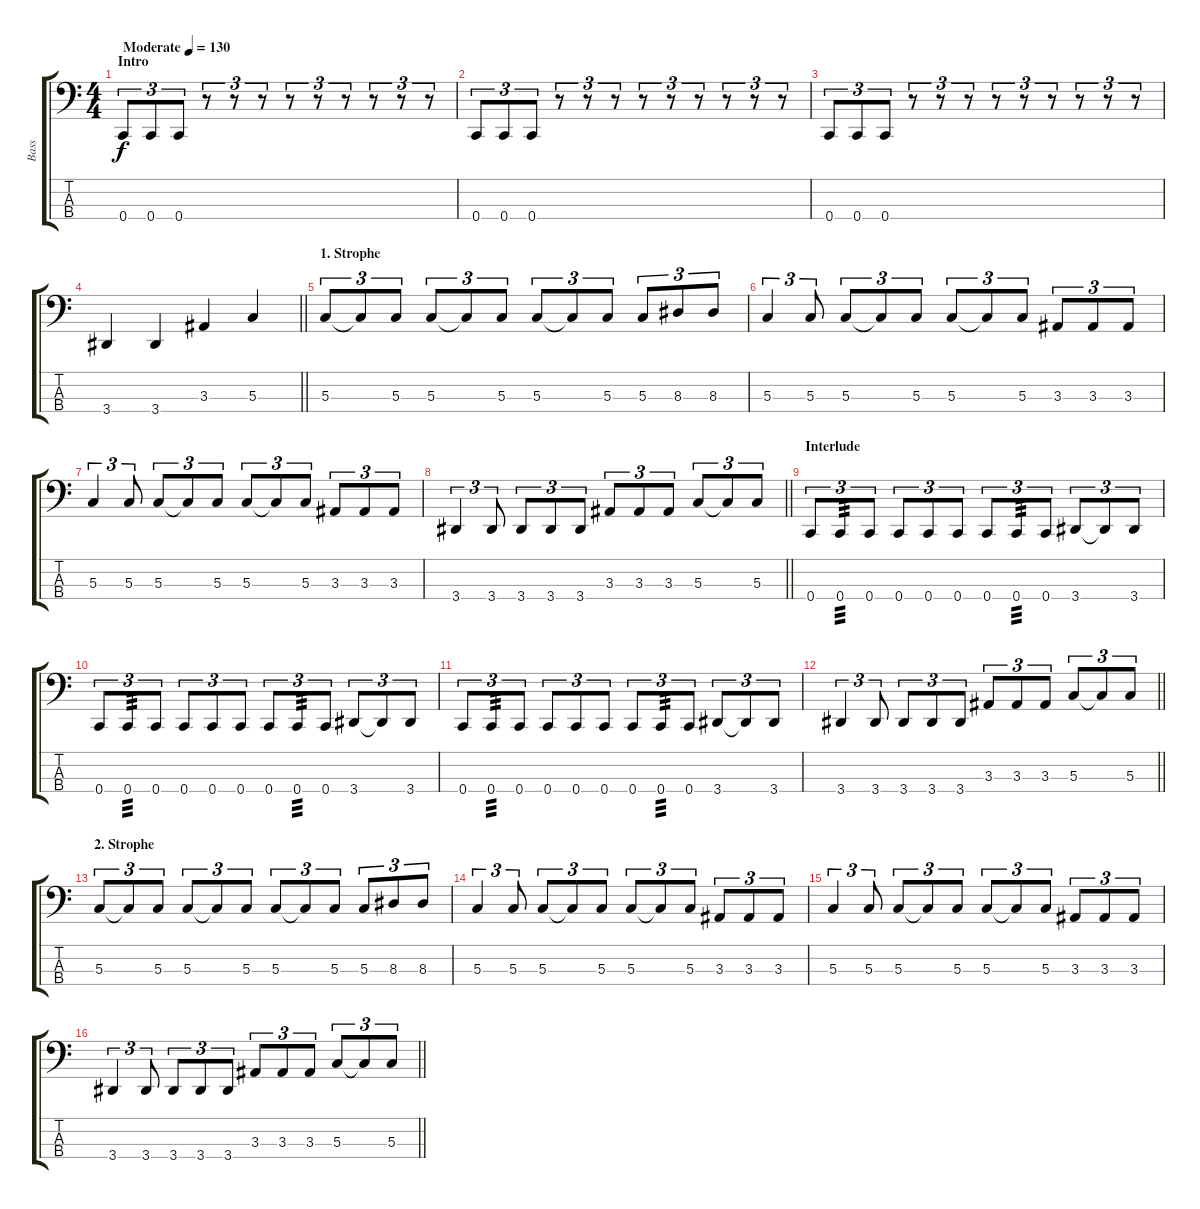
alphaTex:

\track ("Bass" "Bass") {instrument electricbassfinger}
\staff {score tabs}
\tuning (F2 C2 G1 C1) {hide}
\ts (4 4)
\section ("" "Intro")
\tempo (130 "Moderate")
\clef f4
\ks c
0.4.8{tu (3 2) dy f instrument electricbassfinger} 0.4.8{tu (3 2)} 0.4.8{tu (3 2)} r.8{tu (3 2)} r.8{tu (3 2)} r.8{tu (3 2)} r.8{tu (3 2)} r.8{tu (3 2)} r.8{tu (3 2)} r.8{tu (3 2)} r.8{tu (3 2)} r.8{tu (3 2)} |
0.4.8{tu (3 2)} 0.4.8{tu (3 2)} 0.4.8{tu (3 2)} r.8{tu (3 2)} r.8{tu (3 2)} r.8{tu (3 2)} r.8{tu (3 2)} r.8{tu (3 2)} r.8{tu (3 2)} r.8{tu (3 2)} r.8{tu (3 2)} r.8{tu (3 2)} |
0.4.8{tu (3 2)} 0.4.8{tu (3 2)} 0.4.8{tu (3 2)} r.8{tu (3 2)} r.8{tu (3 2)} r.8{tu (3 2)} r.8{tu (3 2)} r.8{tu (3 2)} r.8{tu (3 2)} r.8{tu (3 2)} r.8{tu (3 2)} r.8{tu (3 2)} |
\barLineRight lightlight
3.4.4 3.4.4 3.3.4 5.3.4 |
\section ("" "1. Strophe")
5.3.8{tu (3 2)} 5.3{t}.8{tu (3 2)} 5.3.8{tu (3 2)} 5.3.8{tu (3 2)} 5.3{t}.8{tu (3 2)} 5.3.8{tu (3 2)} 5.3.8{tu (3 2)} 5.3{t}.8{tu (3 2)} 5.3.8{tu (3 2)} 5.3.8{tu (3 2)} 8.3.8{tu (3 2)} 8.3.8{tu (3 2)} |
5.3.4{tu (3 2)} 5.3.8{tu (3 2)} 5.3.8{tu (3 2)} 5.3{t}.8{tu (3 2)} 5.3.8{tu (3 2)} 5.3.8{tu (3 2)} 5.3{t}.8{tu (3 2)} 5.3.8{tu (3 2)} 3.3.8{tu (3 2)} 3.3.8{tu (3 2)} 3.3.8{tu (3 2)} |
5.3.4{tu (3 2)} 5.3.8{tu (3 2)} 5.3.8{tu (3 2)} 5.3{t}.8{tu (3 2)} 5.3.8{tu (3 2)} 5.3.8{tu (3 2)} 5.3{t}.8{tu (3 2)} 5.3.8{tu (3 2)} 3.3.8{tu (3 2)} 3.3.8{tu (3 2)} 3.3.8{tu (3 2)} |
\barLineRight lightlight
3.4.4{tu (3 2)} 3.4.8{tu (3 2)} 3.4.8{tu (3 2)} 3.4.8{tu (3 2)} 3.4.8{tu (3 2)} 3.3.8{tu (3 2)} 3.3.8{tu (3 2)} 3.3.8{tu (3 2)} 5.3.8{tu (3 2)} 5.3{t}.8{tu (3 2)} 5.3.8{tu (3 2)} |
\section ("" "Interlude")
0.4.8{tu (3 2)} 0.4.8{tu (3 2) tp 3} 0.4.8{tu (3 2)} 0.4.8{tu (3 2)} 0.4.8{tu (3 2)} 0.4.8{tu (3 2)} 0.4.8{tu (3 2)} 0.4.8{tu (3 2) tp 3} 0.4.8{tu (3 2)} 3.4.8{tu (3 2)} 3.4{t}.8{tu (3 2)} 3.4.8{tu (3 2)} |
0.4.8{tu (3 2)} 0.4.8{tu (3 2) tp 3} 0.4.8{tu (3 2)} 0.4.8{tu (3 2)} 0.4.8{tu (3 2)} 0.4.8{tu (3 2)} 0.4.8{tu (3 2)} 0.4.8{tu (3 2) tp 3} 0.4.8{tu (3 2)} 3.4.8{tu (3 2)} 3.4{t}.8{tu (3 2)} 3.4.8{tu (3 2)} |
0.4.8{tu (3 2)} 0.4.8{tu (3 2) tp 3} 0.4.8{tu (3 2)} 0.4.8{tu (3 2)} 0.4.8{tu (3 2)} 0.4.8{tu (3 2)} 0.4.8{tu (3 2)} 0.4.8{tu (3 2) tp 3} 0.4.8{tu (3 2)} 3.4.8{tu (3 2)} 3.4{t}.8{tu (3 2)} 3.4.8{tu (3 2)} |
\barLineRight lightlight
3.4.4{tu (3 2)} 3.4.8{tu (3 2)} 3.4.8{tu (3 2)} 3.4.8{tu (3 2)} 3.4.8{tu (3 2)} 3.3.8{tu (3 2)} 3.3.8{tu (3 2)} 3.3.8{tu (3 2)} 5.3.8{tu (3 2)} 5.3{t}.8{tu (3 2)} 5.3.8{tu (3 2)} |
\section ("" "2. Strophe")
5.3.8{tu (3 2)} 5.3{t}.8{tu (3 2)} 5.3.8{tu (3 2)} 5.3.8{tu (3 2)} 5.3{t}.8{tu (3 2)} 5.3.8{tu (3 2)} 5.3.8{tu (3 2)} 5.3{t}.8{tu (3 2)} 5.3.8{tu (3 2)} 5.3.8{tu (3 2)} 8.3.8{tu (3 2)} 8.3.8{tu (3 2)} |
5.3.4{tu (3 2)} 5.3.8{tu (3 2)} 5.3.8{tu (3 2)} 5.3{t}.8{tu (3 2)} 5.3.8{tu (3 2)} 5.3.8{tu (3 2)} 5.3{t}.8{tu (3 2)} 5.3.8{tu (3 2)} 3.3.8{tu (3 2)} 3.3.8{tu (3 2)} 3.3.8{tu (3 2)} |
5.3.4{tu (3 2)} 5.3.8{tu (3 2)} 5.3.8{tu (3 2)} 5.3{t}.8{tu (3 2)} 5.3.8{tu (3 2)} 5.3.8{tu (3 2)} 5.3{t}.8{tu (3 2)} 5.3.8{tu (3 2)} 3.3.8{tu (3 2)} 3.3.8{tu (3 2)} 3.3.8{tu (3 2)} |
\barLineRight lightlight
3.4.4{tu (3 2)} 3.4.8{tu (3 2)} 3.4.8{tu (3 2)} 3.4.8{tu (3 2)} 3.4.8{tu (3 2)} 3.3.8{tu (3 2)} 3.3.8{tu (3 2)} 3.3.8{tu (3 2)} 5.3.8{tu (3 2)} 5.3{t}.8{tu (3 2)} 5.3.8{tu (3 2)}
